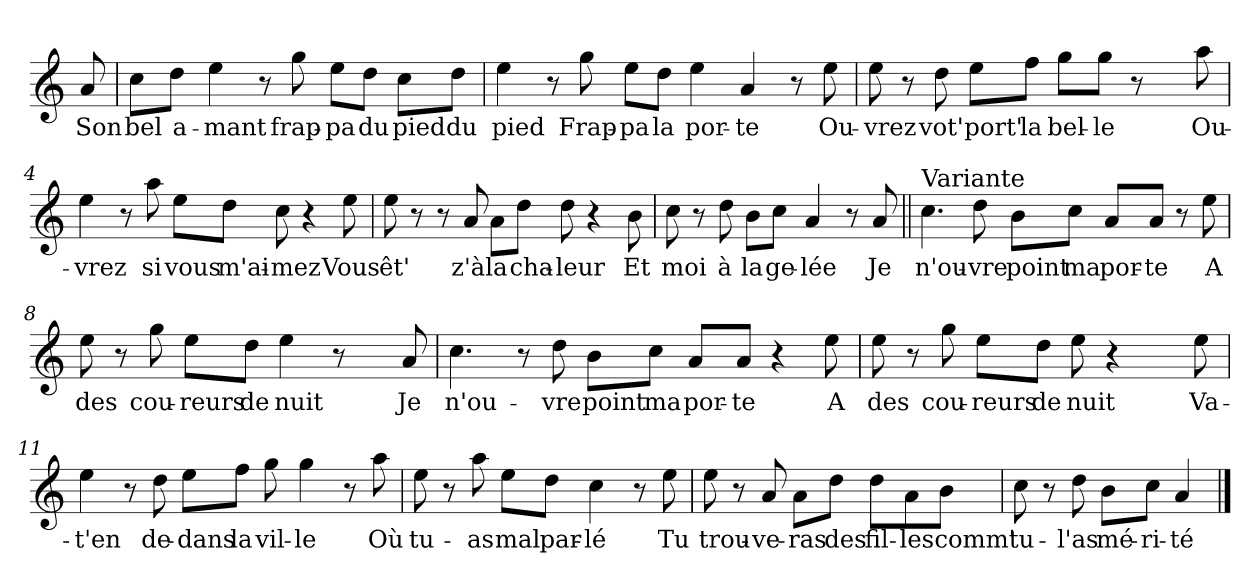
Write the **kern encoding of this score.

**kern	**text
*part1	*part1
*staff1	*staff1
*clefG2	*
*k[]	*
*C:	*
=	=
!	!LO:LY:b
8a/	Son
=1	=1
!	!LO:LY:b
8cc\L	bel
!	!LO:LY:b
8dd\J	a-
!	!LO:LY:b
4ee\	-mant
8r	.
!	!LO:LY:b
8gg\	frap-
!	!LO:LY:b
8ee\L	-pa
!	!LO:LY:b
8dd\J	du
!	!LO:LY:b
8cc\L	pied
!	!LO:LY:b
8dd\J	du
=2	=2
!	!LO:LY:b
4ee\	pied
8r	.
!	!LO:LY:b
8gg\	Frap-
!	!LO:LY:b
8ee\L	-pa
!	!LO:LY:b
8dd\J	la
!	!LO:LY:b
4ee\	por-
!	!LO:LY:b
4a/	-te
8r	.
!	!LO:LY:b
8ee\	Ou-
!!LO:LB:g=z
=3	=3
!	!LO:LY:b
8ee\	-vrez
8r	.
!	!LO:LY:b
8dd\	vot'
!	!LO:LY:b
8ee\L	port'
!	!LO:LY:b
8ff\J	la
!	!LO:LY:b
8gg\L	bel-
!	!LO:LY:b
8gg\J	-le
8r	.
8ryy	.
!	!LO:LY:b
8aa\	Ou-
=4	=4
!	!LO:LY:b
4ee\	-vrez
8r	.
!	!LO:LY:b
8aa\	si
!	!LO:LY:b
8ee\L	vous
!	!LO:LY:b
8dd\J	m'ai-
!	!LO:LY:b
8cc\	-mez
4r	.
!	!LO:LY:b
8ee\	Vous
=5	=5
!	!LO:LY:b
8ee\	êt'
8r	.
8r	.
!	!LO:LY:b
8a/	z'à
!	!LO:LY:b
8a\L	la
!	!LO:LY:b
8dd\J	cha-
!	!LO:LY:b
8dd\	-leur
4r	.
!	!LO:LY:b
8b\	Et
!!LO:LB:g=z
=6	=6
!	!LO:LY:b
8cc\	moi
8r	.
!	!LO:LY:b
8dd\	à
!	!LO:LY:b
8b\L	la
!	!LO:LY:b
8cc\J	ge-
!	!LO:LY:b
4a/	-lée
8r	.
!	!LO:LY:b
8a/	Je
=7||	=7||
!LO:TX:a:t=Variante	!
!	!LO:LY:b
4.cc\	n'ou-
!	!LO:LY:b
8dd\	-vre
!	!LO:LY:b
8b\L	point
!	!LO:LY:b
8cc\J	ma
!	!LO:LY:b
8a/L	por-
!	!LO:LY:b
8a/J	-te
8r	.
!	!LO:LY:b
8ee\	A
=8	=8
!	!LO:LY:b
8ee\	des
8r	.
!	!LO:LY:b
8gg\	cou-
!	!LO:LY:b
8ee\L	-reurs
!	!LO:LY:b
8dd\J	de
!	!LO:LY:b
4ee\	nuit
8r	.
8ryy	.
!	!LO:LY:b
8a/	Je
!!LO:LB:g=z
=9	=9
!	!LO:LY:b
4.cc\	n'ou-
8r	.
!	!LO:LY:b
8dd\	-vre
!	!LO:LY:b
8b\L	point
!	!LO:LY:b
8cc\J	ma
!	!LO:LY:b
8a/L	por-
!	!LO:LY:b
8a/J	-te
4r	.
!	!LO:LY:b
8ee\	A
=10	=10
!	!LO:LY:b
8ee\	des
8r	.
!	!LO:LY:b
8gg\	cou-
!	!LO:LY:b
8ee\L	-reurs
!	!LO:LY:b
8dd\J	de
!	!LO:LY:b
8ee\	nuit
4r	.
8ryy	.
!	!LO:LY:b
8ee\	Va-
=11	=11
!	!LO:LY:b
4ee\	-t'en
8r	.
!	!LO:LY:b
8dd\	de-
!	!LO:LY:b
8ee\L	-dans
!	!LO:LY:b
8ff\J	la
!	!LO:LY:b
8gg\	vil-
!	!LO:LY:b
4gg\	-le
8r	.
!	!LO:LY:b
8aa\	Où
!!LO:LB:g=z
=12	=12
!	!LO:LY:b
8ee\	tu-
8r	.
!	!LO:LY:b
8aa\	-as
!	!LO:LY:b
8ee\L	mal
!	!LO:LY:b
8dd\J	par-
!	!LO:LY:b
4cc\	-lé
8r	.
!	!LO:LY:b
8ee\	Tu
=13	=13
!	!LO:LY:b
8ee\	trou-
8r	.
!	!LO:LY:b
8a/	-ve-
!	!LO:LY:b
8a\L	-ras
!	!LO:LY:b
8dd\J	des
!	!LO:LY:b
8dd\L	fil-
!	!LO:LY:b
8a\	-les
!	!LO:LY:b
8b\J	comm'
=14	=14
!	!LO:LY:b
8cc\	tu-
8r	.
!	!LO:LY:b
8dd\	-l'as
!	!LO:LY:b
8b\L	mé-
!	!LO:LY:b
8cc\J	-ri-
!	!LO:LY:b
4a/	-té
==	==
*-	*-
